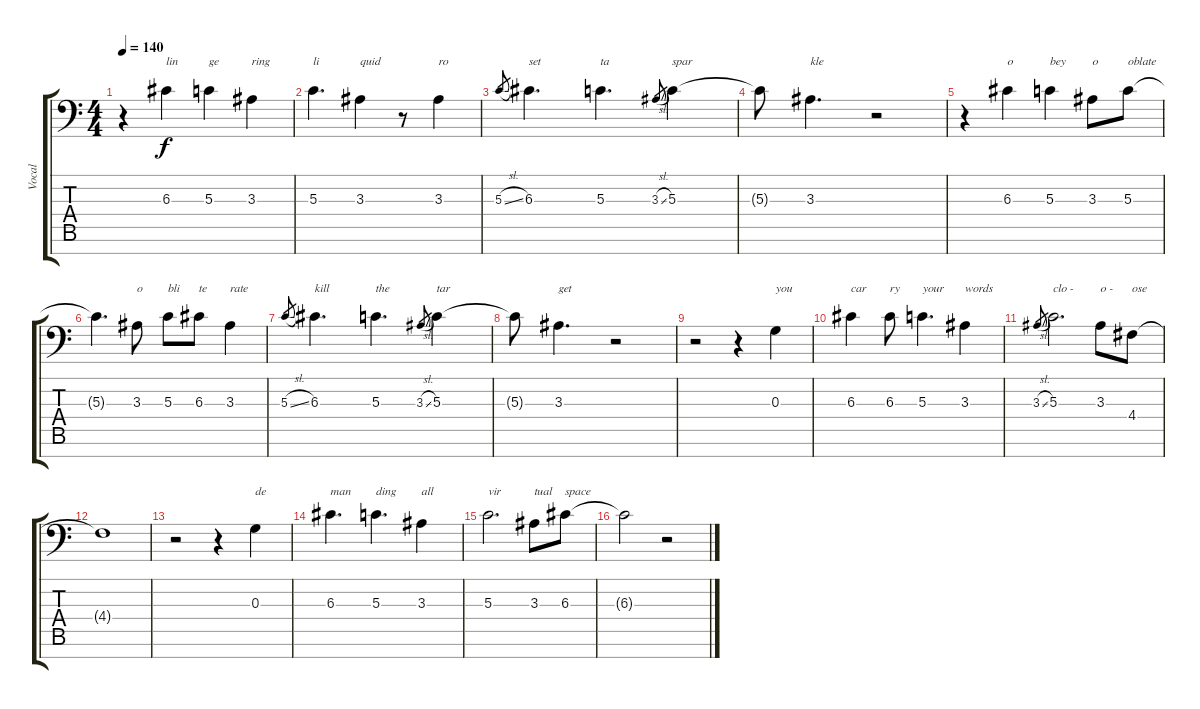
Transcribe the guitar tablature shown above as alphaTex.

\track ("Vocal" "Vocal") {solo instrument tenorsax}
\staff {score tabs}
\tuning (E4 B3 G3 D3 A2 E2 C-1) {hide}
\ts (4 4)
\tempo 140
\clef f4
\ks c
r.4{dy f} 6.3.4{txt "lin"} 5.3.4{txt "ge"} 3.3.4{txt "ring"} |
5.3.4{d txt "li"} 3.3.4{txt "quid"} r.8 3.3.4{txt "ro"} |
5.3{sl}.8{gr} 6.3.4{d txt "set"} 5.3.4{d txt "ta"} 3.3{sl}.8{gr} 5.3.4{txt "spar"} |
5.3{t}.8 3.3.4{d txt "kle"} r.2 |
r.4 6.3.4{txt "o"} 5.3.4{txt "bey"} 3.3.8{txt "o"} 5.3.8{txt "oblate"} |
5.3{t}.4{d} 3.3.8{txt "o"} 5.3.8{txt "bli"} 6.3.8{txt "te"} 3.3.4{txt "rate"} |
5.3{sl}.8{gr} 6.3.4{d txt "kill"} 5.3.4{d txt "the"} 3.3{sl}.8{gr} 5.3.4{txt "tar"} |
5.3{t}.8 3.3.4{d txt "get"} r.2 |
r.2 r.4 0.3.4{txt "you"} |
6.3.4{txt "car"} 6.3.8{txt "ry"} 5.3.4{d txt "your"} 3.3.4{txt "words"} |
3.3{sl}.8{gr} 5.3.2{d txt "clo -"} 3.3.8{txt "o -"} 4.4.8{txt "ose"} |
4.4{t}.1 |
r.2 r.4 0.3.4{txt "de"} |
6.3.4{d txt "man"} 5.3.4{d txt "ding"} 3.3.4{txt "all"} |
5.3.2{d txt "vir"} 3.3.8{txt "tual"} 6.3.8{txt "space"} |
6.3{t}.2 r.2
